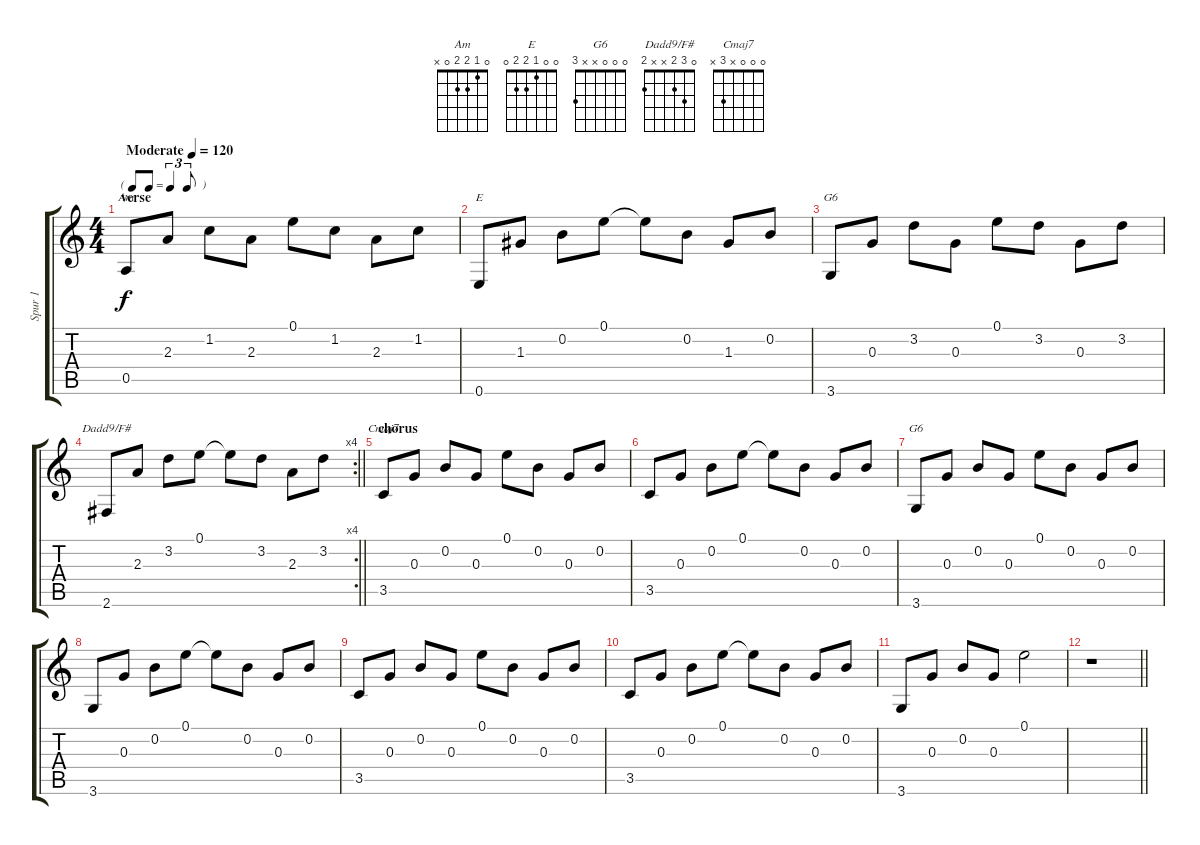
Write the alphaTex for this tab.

\track ("Spur 1" "Spur 1") {instrument acousticguitarnylon}
\staff {score tabs}
\tuning (E4 B3 G3 D3 A2 E2) {hide}
\chord ("Am" 0 1 2 2 0 x)
\chord ("E" 0 0 1 2 2 0)
\chord ("G6" 0 3 0 x x 3)
\chord ("Dadd9/F#" 0 3 2 x x 2)
\chord ("Cmaj7" 0 0 0 x 3 x)
\chord ("G6" 0 0 0 x x 3)
\ts (4 4)
\tf triplet8th
\section ("" "verse")
\tempo (120 "Moderate")
\clef g2
\ks c
0.5.8{ch "Am" dy f instrument acousticguitarnylon} 2.3.8 1.2.8 2.3.8 0.1.8 1.2.8 2.3.8 1.2.8 |
0.6.8{ch "E"} 1.3.8 0.2.8 0.1.8 0.1{t}.8 0.2.8 1.3.8 0.2.8 |
3.6.8{ch "G6"} 0.3.8 3.2.8 0.3.8 0.1.8 3.2.8 0.3.8 3.2.8 |
\rc 4
\barLineRight lightlight
2.6.8{ch "Dadd9/F#"} 2.3.8 3.2.8 0.1.8 0.1{t}.8 3.2.8 2.3.8 3.2.8 |
\section ("" "chorus")
3.5.8{ch "Cmaj7"} 0.3.8 0.2.8 0.3.8 0.1.8 0.2.8 0.3.8 0.2.8 |
3.5.8 0.3.8 0.2.8 0.1.8 0.1{t}.8 0.2.8 0.3.8 0.2.8 |
3.6.8{ch "G6"} 0.3.8 0.2.8 0.3.8 0.1.8 0.2.8 0.3.8 0.2.8 |
3.6.8 0.3.8 0.2.8 0.1.8 0.1{t}.8 0.2.8 0.3.8 0.2.8 |
3.5.8 0.3.8 0.2.8 0.3.8 0.1.8 0.2.8 0.3.8 0.2.8 |
3.5.8 0.3.8 0.2.8 0.1.8 0.1{t}.8 0.2.8 0.3.8 0.2.8 |
3.6.8 0.3.8 0.2.8 0.3.8 0.1.2 |
\barLineRight lightlight
r.1
